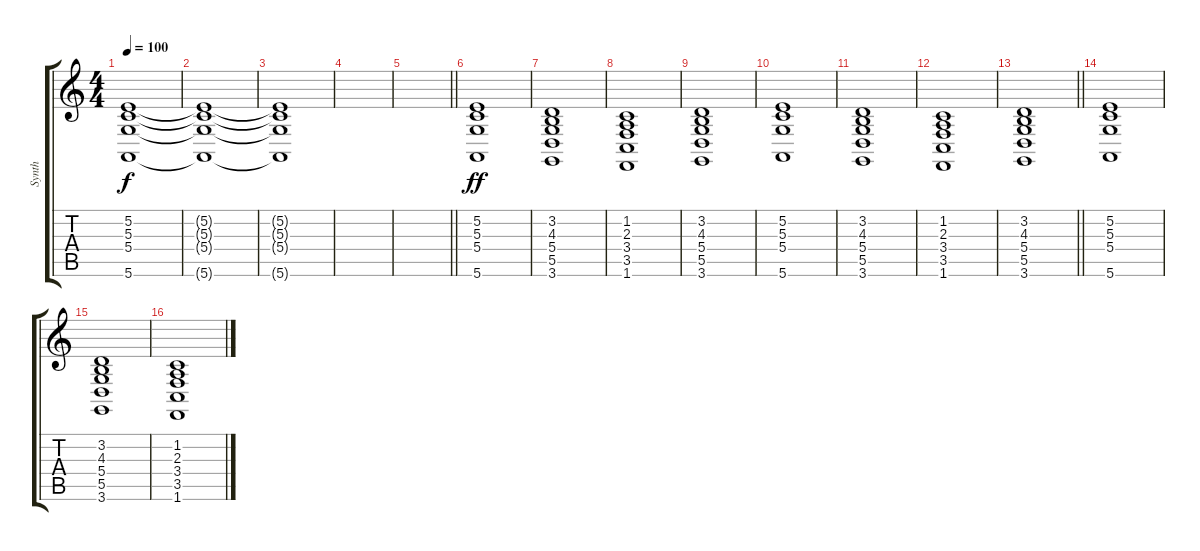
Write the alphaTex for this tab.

\track ("Synth" "Synth") {instrument pad8sweep}
\staff {score tabs}
\tuning (E4 B3 G3 D3 A2 E2) {hide}
\ts (4 4)
\tempo 100
\clef g2
\ks c
(5.2 5.3 5.4 5.6).1{dy f} |
(5.2{t} 5.3{t} 5.4{t} 5.6{t}).1 |
(5.2{t} 5.3{t} 5.4{t} 5.6{t}).1 |
|
\barLineRight lightlight
|
(5.2 5.3 5.4 5.6).1{dy ff} |
(3.2 4.3 5.4 5.5 3.6).1 |
(1.2 2.3 3.4 3.5 1.6).1 |
(3.2 4.3 5.4 5.5 3.6).1 |
(5.2 5.3 5.4 5.6).1 |
(3.2 4.3 5.4 5.5 3.6).1 |
(1.2 2.3 3.4 3.5 1.6).1 |
\barLineRight lightlight
(3.2 4.3 5.4 5.5 3.6).1 |
(5.2 5.3 5.4 5.6).1 |
(3.2 4.3 5.4 5.5 3.6).1 |
(1.2 2.3 3.4 3.5 1.6).1
